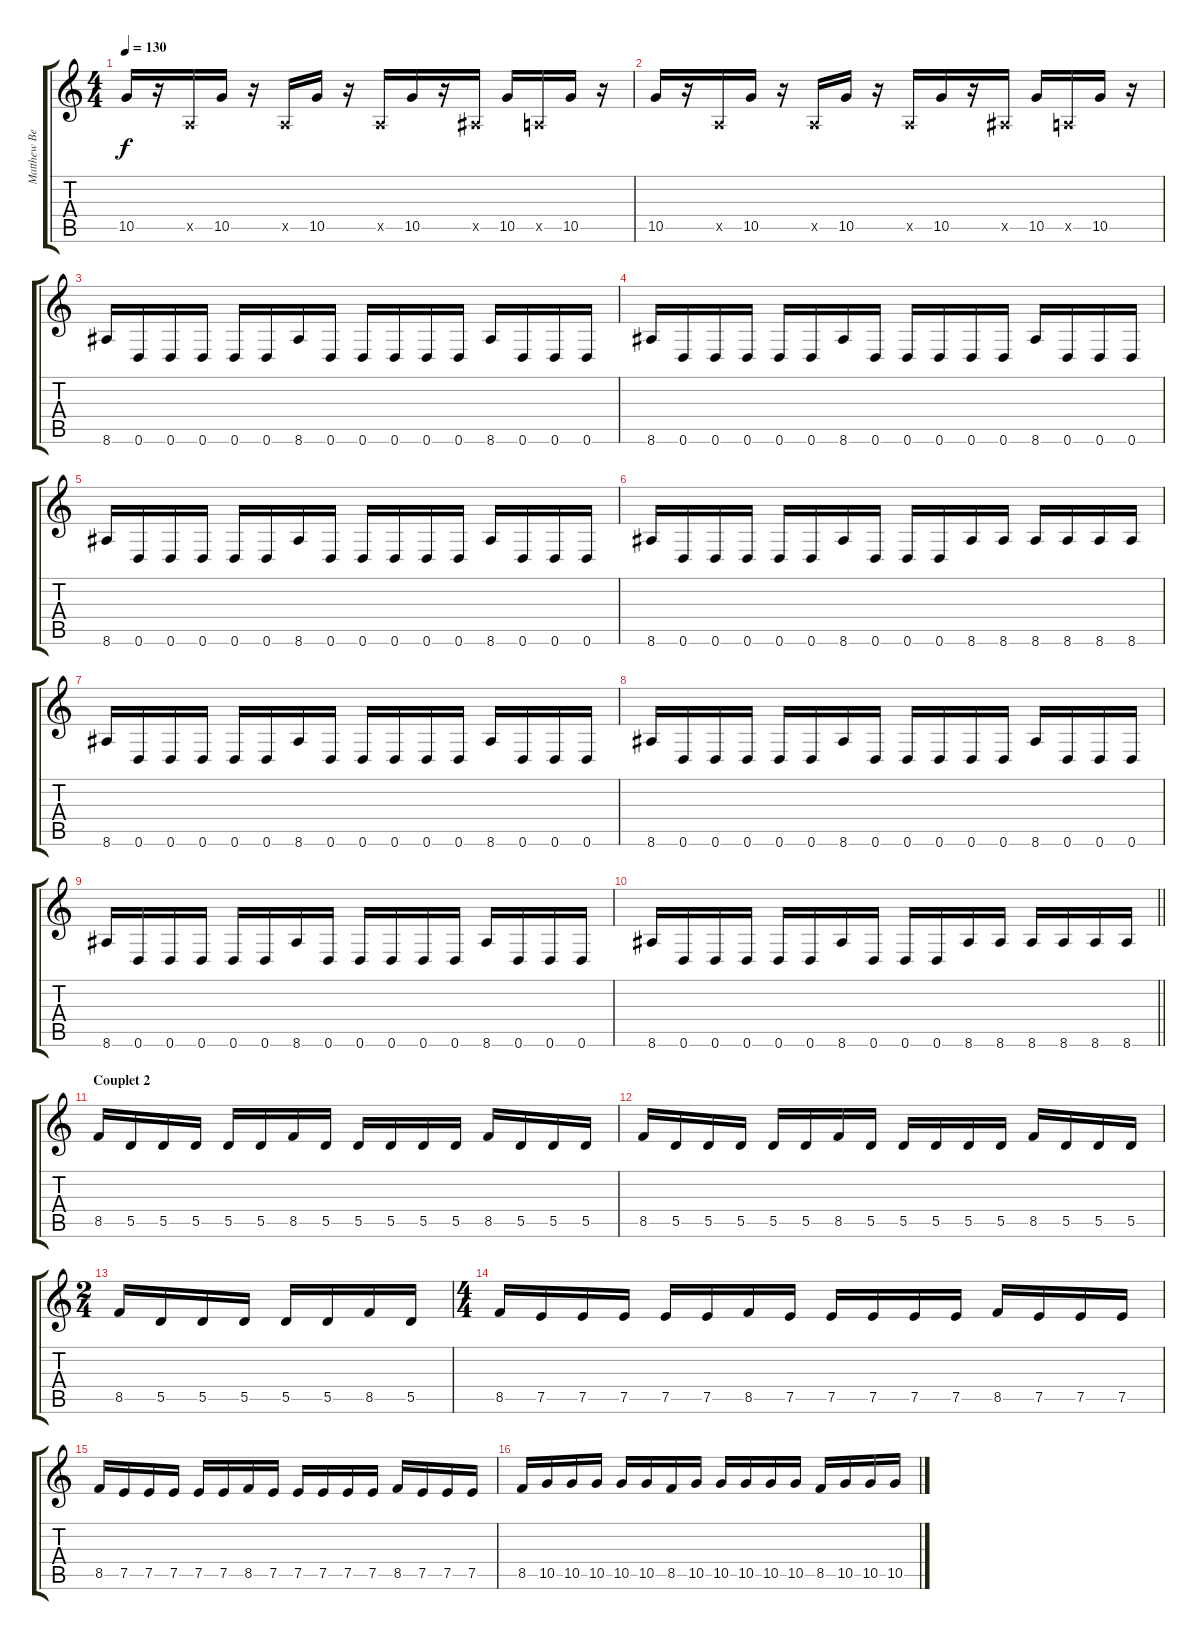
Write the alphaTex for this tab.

\track ("Matthew Bellamy" "Matthew Be") {instrument distortionguitar}
\staff {score tabs}
\tuning (E4 B3 G3 D3 A2 D2) {hide}
\ts (4 4)
\tempo 130
\clef g2
\ks c
10.5.16{dy f} r.16 0.5{x}.16 10.5.16 r.16 0.5{x}.16 10.5.16 r.16 0.5{x}.16 10.5.16 r.16 1.5{x}.16 10.5.16 0.5{x}.16 10.5.16 r.16 |
10.5.16 r.16 0.5{x}.16 10.5.16 r.16 0.5{x}.16 10.5.16 r.16 0.5{x}.16 10.5.16 r.16 1.5{x}.16 10.5.16 0.5{x}.16 10.5.16 r.16 |
8.6.16 0.6.16 0.6.16 0.6.16 0.6.16 0.6.16 8.6.16 0.6.16 0.6.16 0.6.16 0.6.16 0.6.16 8.6.16 0.6.16 0.6.16 0.6.16 |
8.6.16 0.6.16 0.6.16 0.6.16 0.6.16 0.6.16 8.6.16 0.6.16 0.6.16 0.6.16 0.6.16 0.6.16 8.6.16 0.6.16 0.6.16 0.6.16 |
8.6.16 0.6.16 0.6.16 0.6.16 0.6.16 0.6.16 8.6.16 0.6.16 0.6.16 0.6.16 0.6.16 0.6.16 8.6.16 0.6.16 0.6.16 0.6.16 |
8.6.16 0.6.16 0.6.16 0.6.16 0.6.16 0.6.16 8.6.16 0.6.16 0.6.16 0.6.16 8.6.16 8.6.16 8.6.16 8.6.16 8.6.16 8.6.16 |
8.6.16 0.6.16 0.6.16 0.6.16 0.6.16 0.6.16 8.6.16 0.6.16 0.6.16 0.6.16 0.6.16 0.6.16 8.6.16 0.6.16 0.6.16 0.6.16 |
8.6.16 0.6.16 0.6.16 0.6.16 0.6.16 0.6.16 8.6.16 0.6.16 0.6.16 0.6.16 0.6.16 0.6.16 8.6.16 0.6.16 0.6.16 0.6.16 |
8.6.16 0.6.16 0.6.16 0.6.16 0.6.16 0.6.16 8.6.16 0.6.16 0.6.16 0.6.16 0.6.16 0.6.16 8.6.16 0.6.16 0.6.16 0.6.16 |
\barLineRight lightlight
8.6.16 0.6.16 0.6.16 0.6.16 0.6.16 0.6.16 8.6.16 0.6.16 0.6.16 0.6.16 8.6.16 8.6.16 8.6.16 8.6.16 8.6.16 8.6.16 |
\section ("" "Couplet 2")
8.5.16 5.5.16 5.5.16 5.5.16 5.5.16 5.5.16 8.5.16 5.5.16 5.5.16 5.5.16 5.5.16 5.5.16 8.5.16 5.5.16 5.5.16 5.5.16 |
8.5.16 5.5.16 5.5.16 5.5.16 5.5.16 5.5.16 8.5.16 5.5.16 5.5.16 5.5.16 5.5.16 5.5.16 8.5.16 5.5.16 5.5.16 5.5.16 |
\ts (2 4)
8.5.16 5.5.16 5.5.16 5.5.16 5.5.16 5.5.16 8.5.16 5.5.16 |
\ts (4 4)
8.5.16 7.5.16 7.5.16 7.5.16 7.5.16 7.5.16 8.5.16 7.5.16 7.5.16 7.5.16 7.5.16 7.5.16 8.5.16 7.5.16 7.5.16 7.5.16 |
8.5.16 7.5.16 7.5.16 7.5.16 7.5.16 7.5.16 8.5.16 7.5.16 7.5.16 7.5.16 7.5.16 7.5.16 8.5.16 7.5.16 7.5.16 7.5.16 |
8.5.16 10.5.16 10.5.16 10.5.16 10.5.16 10.5.16 8.5.16 10.5.16 10.5.16 10.5.16 10.5.16 10.5.16 8.5.16 10.5.16 10.5.16 10.5.16
